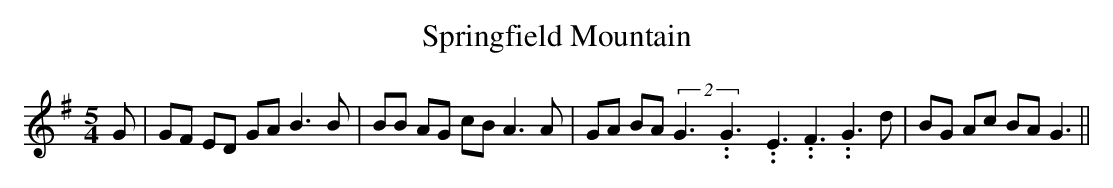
X:1
T:Springfield Mountain
M:5/4
L:1/8
K:G
 G| GF ED GA B3 B| BB AG cB A3 A| GA BA(2G3.99999962500005/5.99999925000009G3.99999962500005/5.99999925000009E3.99999962500005/5.99999925000009 F3.99999962500005/5.99999925000009 G3 d|\
 BG Ac BA G3||
